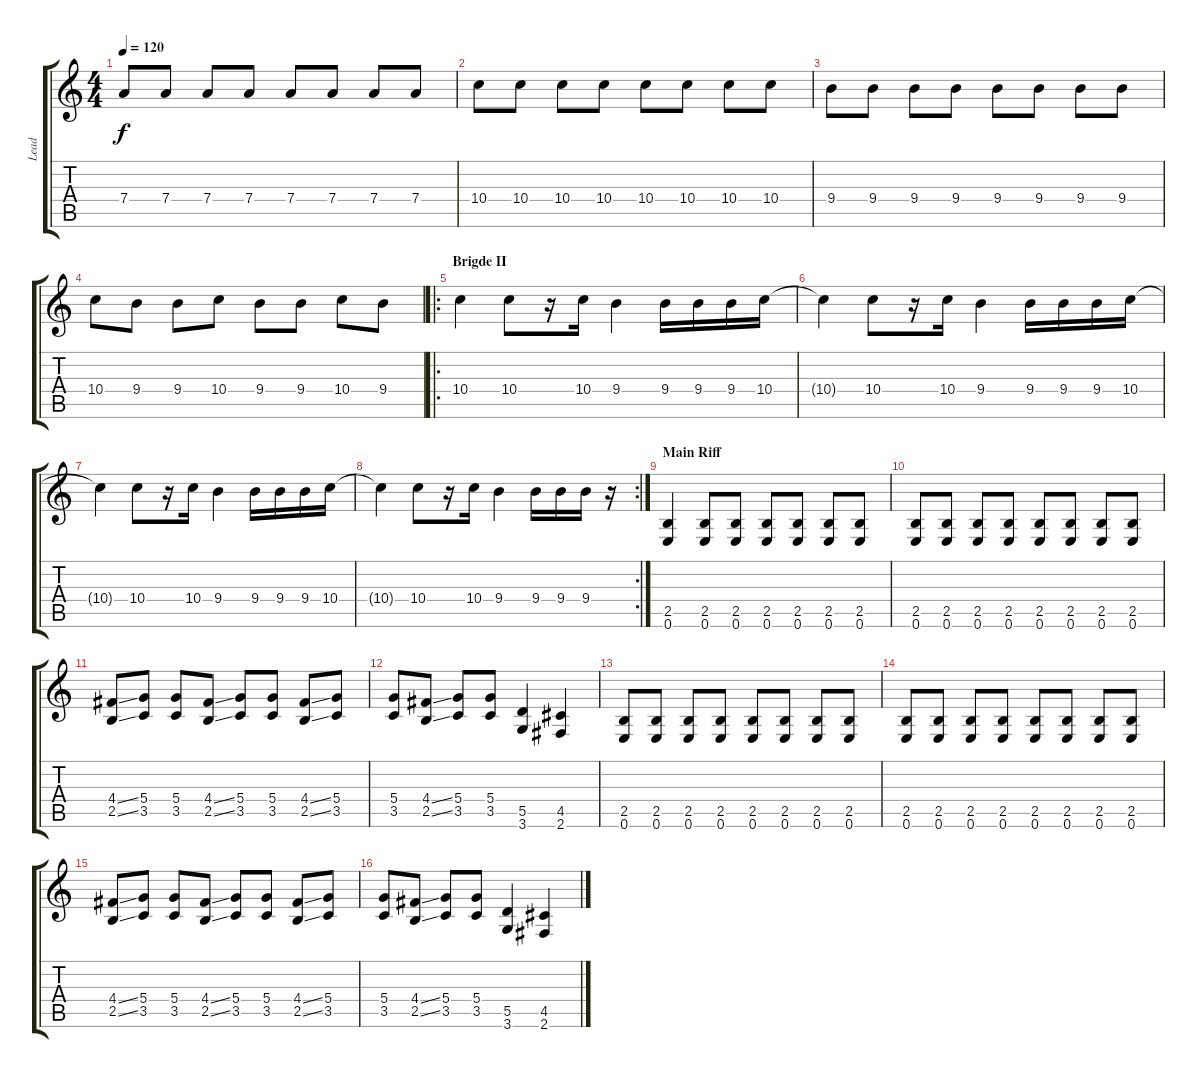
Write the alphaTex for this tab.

\track ("Lead" "Lead") {instrument overdrivenguitar}
\staff {score tabs}
\tuning (E4 B3 G3 D3 A2 E2) {hide}
\ts (4 4)
\tempo 120
\clef g2
\ks c
7.4.8{dy f} 7.4.8 7.4.8 7.4.8 7.4.8 7.4.8 7.4.8 7.4.8 |
10.4.8 10.4.8 10.4.8 10.4.8 10.4.8 10.4.8 10.4.8 10.4.8 |
9.4.8 9.4.8 9.4.8 9.4.8 9.4.8 9.4.8 9.4.8 9.4.8 |
10.4.8 9.4.8 9.4.8 10.4.8 9.4.8 9.4.8 10.4.8 9.4.8 |
\ro
\section ("" "Brigde II")
10.4.4 10.4.8 r.16 10.4.16 9.4.4 9.4.16 9.4.16 9.4.16 10.4.16 |
10.4{t}.4 10.4.8 r.16 10.4.16 9.4.4 9.4.16 9.4.16 9.4.16 10.4.16 |
10.4{t}.4 10.4.8 r.16 10.4.16 9.4.4 9.4.16 9.4.16 9.4.16 10.4.16 |
\rc 2
10.4{t}.4 10.4.8 r.16 10.4.16 9.4.4 9.4.16 9.4.16 9.4.16 r.16 |
\section ("" "Main Riff")
(2.5 0.6).4 (2.5 0.6).8 (2.5 0.6).8 (2.5 0.6).8 (2.5 0.6).8 (2.5 0.6).8 (2.5 0.6).8 |
(2.5 0.6).8 (2.5 0.6).8 (2.5 0.6).8 (2.5 0.6).8 (2.5 0.6).8 (2.5 0.6).8 (2.5 0.6).8 (2.5 0.6).8 |
(4.4{ss} 2.5{ss}).8 (5.4 3.5).8 (5.4 3.5).8 (4.4{ss} 2.5{ss}).8 (5.4 3.5).8 (5.4 3.5).8 (4.4{ss} 2.5{ss}).8 (5.4 3.5).8 |
(5.4 3.5).8 (4.4{ss} 2.5{ss}).8 (5.4 3.5).8 (5.4 3.5).8 (5.5 3.6).4 (4.5 2.6).4 |
(2.5 0.6).8 (2.5 0.6).8 (2.5 0.6).8 (2.5 0.6).8 (2.5 0.6).8 (2.5 0.6).8 (2.5 0.6).8 (2.5 0.6).8 |
(2.5 0.6).8 (2.5 0.6).8 (2.5 0.6).8 (2.5 0.6).8 (2.5 0.6).8 (2.5 0.6).8 (2.5 0.6).8 (2.5 0.6).8 |
(4.4{ss} 2.5{ss}).8 (5.4 3.5).8 (5.4 3.5).8 (4.4{ss} 2.5{ss}).8 (5.4 3.5).8 (5.4 3.5).8 (4.4{ss} 2.5{ss}).8 (5.4 3.5).8 |
(5.4 3.5).8 (4.4{ss} 2.5{ss}).8 (5.4 3.5).8 (5.4 3.5).8 (5.5 3.6).4 (4.5 2.6).4
